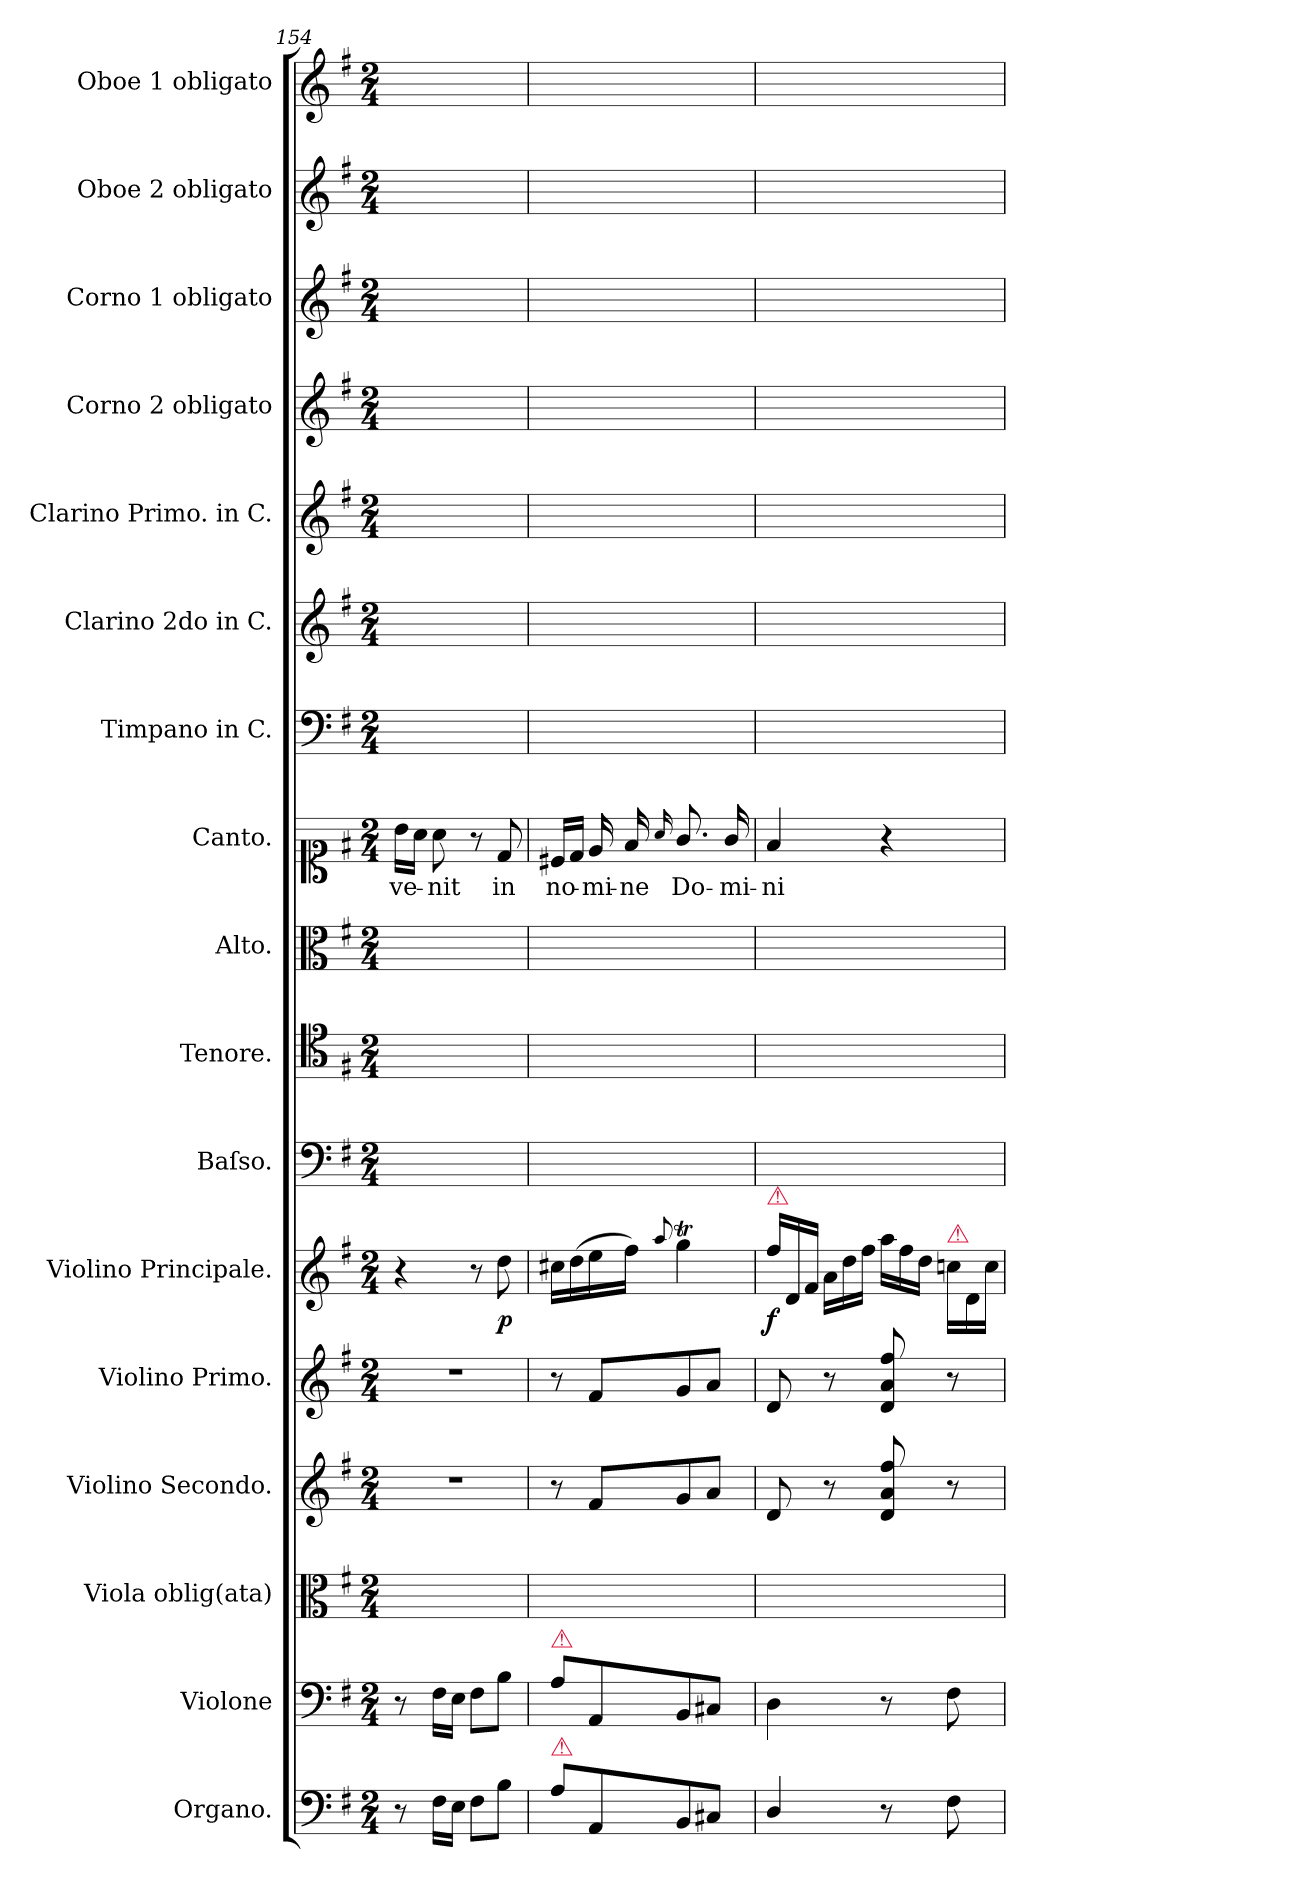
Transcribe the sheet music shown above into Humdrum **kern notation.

**kern	**kern	**kern	**kern	**kern	**kern	**dynam	**kern	**kern	**kern	**kern	**text	**kern	**kern	**kern	**kern	**kern	**kern	**kern
*part17	*part16	*part15	*part14	*part13	*part12	*part12	*part11	*part10	*part9	*part8	*part8	*part7	*part6	*part5	*part4	*part3	*part2	*part1
*staff17	*staff16	*staff15	*staff14	*staff13	*staff12	*staff12	*staff11	*staff10	*staff9	*staff8	*staff8	*staff7	*staff6	*staff5	*staff4	*staff3	*staff2	*staff1
*I"Organo.	*I"Violone	*I"Viola oblig(ata)	*I"Violino Secondo.	*I"Violino Primo.	*I"Violino Principale.	*	*I"Baſso.	*I"Tenore.	*I"Alto.	*I"Canto.	*	*I"Timpano in C.	*I"Clarino 2do in C.	*I"Clarino Primo. in C.	*I"Corno 2 obligato	*I"Corno 1 obligato	*I"Oboe 2 obligato	*I"Oboe 1 obligato
*I'Org.	*I'Vlne	*I'Vla.	*	*I'Vn I	*I'Vln. Princ.	*	*I'B.	*I'T.	*I'A.	*I'C.	*	*I'Timp.	*I'Clno 2 in C.	*I'Clno 1 in C	*I'[C. 2 obl.]	*I'[C. 1 obl.]	*I'[Ob. 2]	*I'[Ob. 1]
*clefF4	*clefF4	*clefC3	*clefG2	*clefG2	*clefG2	*	*clefF4	*clefC4	*clefC3	*clefC1	*	*clefF4	*clefG2	*clefG2	*clefG2	*clefG2	*clefG2	*clefG2
*k[f#]	*k[f#]	*k[f#]	*k[f#]	*k[f#]	*k[f#]	*	*k[f#]	*k[f#]	*k[f#]	*k[f#]	*	*k[f#]	*k[f#]	*k[f#]	*k[f#]	*k[f#]	*k[f#]	*k[f#]
*G:	*G:	*G:	*G:	*G:	*G:	*	*G:	*G:	*G:	*G:	*	*G:	*G:	*G:	*G:	*G:	*G:	*G:
*M2/4	*M2/4	*M2/4	*M2/4	*M2/4	*M2/4	*	*M2/4	*M2/4	*M2/4	*M2/4	*	*M2/4	*M2/4	*M2/4	*M2/4	*M2/4	*M2/4	*M2/4
=154	=154	=154	=154	=154	=154	=154	=154	=154	=154	=154	=154	=154	=154	=154	=154	=154	=154	=154
8r	8r	2ryy	2r	2r	4r	.	2ryy	2ryy	2ryy	16b\LL	ve-	2ryy	2ryy	2ryy	2ryy	2ryy	2ryy	2ryy
.	.	.	.	.	.	.	.	.	.	16a\JJ	.	.	.	.	.	.	.	.
16F#\LL	16F#\LL	.	.	.	.	.	.	.	.	8a\	-nit	.	.	.	.	.	.	.
16E\JJ	16E\JJ	.	.	.	.	.	.	.	.	.	.	.	.	.	.	.	.	.
8F#\L	8F#\L	.	.	.	8r	.	.	.	.	8r	.	.	.	.	.	.	.	.
!	!	!	!	!	!	!LO:DY:b	!	!	!	!	!	!	!	!	!	!	!	!
8B\J	8B\J	.	.	.	8dd\	p	.	.	.	8d/	in	.	.	.	.	.	.	.
=155	=155	=155	=155	=155	=155	=155	=155	=155	=155	=155	=155	=155	=155	=155	=155	=155	=155	=155
!	!LO:TX:a:color=crimson:t=⚠	!	!	!	!	!	!	!	!	!	!	!	!	!	!	!	!	!
!LO:TX:a:color=crimson:t=⚠	!	!	!	!	!	!	!	!	!	!	!	!	!	!	!	!	!	!
8A\L	8A\L	2ryy	8r	8r	16cc#X\LL	.	2ryy	2ryy	2ryy	16c#X/LL	no-	2ryy	2ryy	2ryy	2ryy	2ryy	2ryy	2ryy
.	.	.	.	.	(16dd\	.	.	.	.	16d/JJ	.	.	.	.	.	.	.	.
8AA/	8AA/	.	8f#/L	8f#/L	16ee\	.	.	.	.	16e/	-mi-	.	.	.	.	.	.	.
.	.	.	.	.	16ff#\JJ)	.	.	.	.	16f#/	-ne	.	.	.	.	.	.	.
.	.	.	.	.	8qqaa/	.	.	.	.	16qqa/	.	.	.	.	.	.	.	.
8BB/	8BB/	.	8g/	8g/	4ggT\	.	.	.	.	8.g/	Do-	.	.	.	.	.	.	.
8C#X/J	8C#X/J	.	8a/J	8a/J	.	.	.	.	.	.	.	.	.	.	.	.	.	.
.	.	.	.	.	.	.	.	.	.	16g/	-mi-	.	.	.	.	.	.	.
=156	=156	=156	=156	=156	=156	=156	=156	=156	=156	=156	=156	=156	=156	=156	=156	=156	=156	=156
*	*	*	*	*	*Xtuplet	*	*	*	*	*	*	*	*	*	*	*	*	*
!	!	!	!	!	!LO:TX:a:color=crimson:t=⚠	!	!	!	!	!	!	!	!	!	!	!	!	!
!	!	!	!	!	!	!LO:DY:b	!	!	!	!	!	!	!	!	!	!	!	!
4D/	4D\	2ryy	8d/	8d/	24ff#\LL	f	2ryy	2ryy	2ryy	4f#/	-ni	2ryy	2ryy	2ryy	2ryy	2ryy	2ryy	2ryy
.	.	.	.	.	24d/	.	.	.	.	.	.	.	.	.	.	.	.	.
.	.	.	.	.	24f#/JJ	.	.	.	.	.	.	.	.	.	.	.	.	.
.	.	.	8r	8r	24a\LL	.	.	.	.	.	.	.	.	.	.	.	.	.
.	.	.	.	.	24dd\	.	.	.	.	.	.	.	.	.	.	.	.	.
.	.	.	.	.	24ff#\JJ	.	.	.	.	.	.	.	.	.	.	.	.	.
8r	8r	.	8d/ 8a/ 8ff#/	8d/ 8a/ 8ff#/	24aa\LL	.	.	.	.	4r	.	.	.	.	.	.	.	.
.	.	.	.	.	24ff#\	.	.	.	.	.	.	.	.	.	.	.	.	.
.	.	.	.	.	24dd\JJ	.	.	.	.	.	.	.	.	.	.	.	.	.
!	!	!	!	!	!LO:TX:a:color=crimson:t=⚠	!	!	!	!	!	!	!	!	!	!	!	!	!
8F#\	8F#\	.	8r	8r	24ccn\LL	.	.	.	.	.	.	.	.	.	.	.	.	.
.	.	.	.	.	24d/	.	.	.	.	.	.	.	.	.	.	.	.	.
.	.	.	.	.	24cc\JJ	.	.	.	.	.	.	.	.	.	.	.	.	.
=	=	=	=	=	=	=	=	=	=	=	=	=	=	=	=	=	=	=
*-	*-	*-	*-	*-	*-	*-	*-	*-	*-	*-	*-	*-	*-	*-	*-	*-	*-	*-
